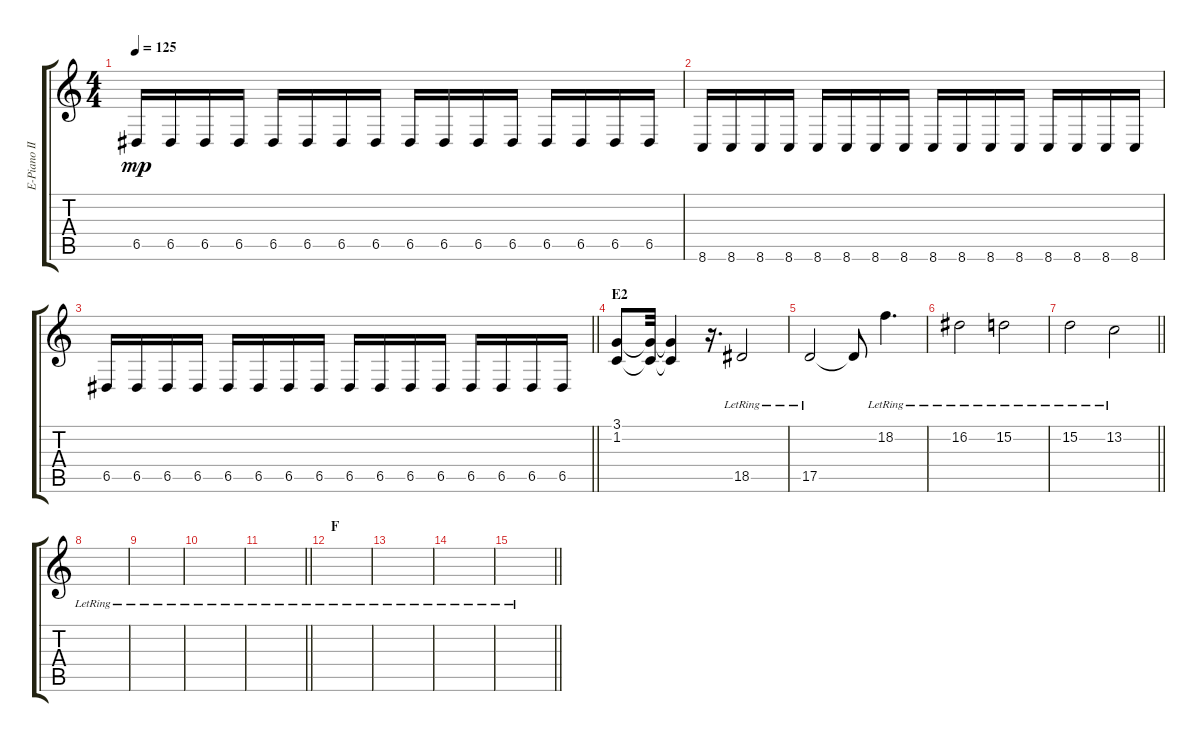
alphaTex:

\track ("E-Piano III" "E-Piano II") {instrument electricgrandpiano}
\staff {score tabs}
\tuning (E4 B3 G3 D3 A2 E2) {hide}
\ts (4 4)
\tempo 125
\clef g2
\ks c
6.5.16{dy mp} 6.5.16 6.5.16 6.5.16 6.5.16 6.5.16 6.5.16 6.5.16 6.5.16 6.5.16 6.5.16 6.5.16 6.5.16 6.5.16 6.5.16 6.5.16 |
8.6.16 8.6.16 8.6.16 8.6.16 8.6.16 8.6.16 8.6.16 8.6.16 8.6.16 8.6.16 8.6.16 8.6.16 8.6.16 8.6.16 8.6.16 8.6.16 |
\barLineRight lightlight
6.5.16 6.5.16 6.5.16 6.5.16 6.5.16 6.5.16 6.5.16 6.5.16 6.5.16 6.5.16 6.5.16 6.5.16 6.5.16 6.5.16 6.5.16 6.5.16 |
\section ("" "E2")
(3.1 1.2).8 (3.1{t} 1.2{t}).32 (3.1{t} 1.2{t}).4 r.16{d} 18.5{lr}.2 |
17.5{lr}.2 17.5{t}.8 18.2{lr}.4{d} |
16.2{lr}.2 15.2{lr}.2 |
\barLineRight lightlight
15.2{lr}.2 13.2{lr}.2 |
|
|
|
\barLineRight lightlight
|
\section ("" "F")
|
|
|
\barLineRight lightlight
